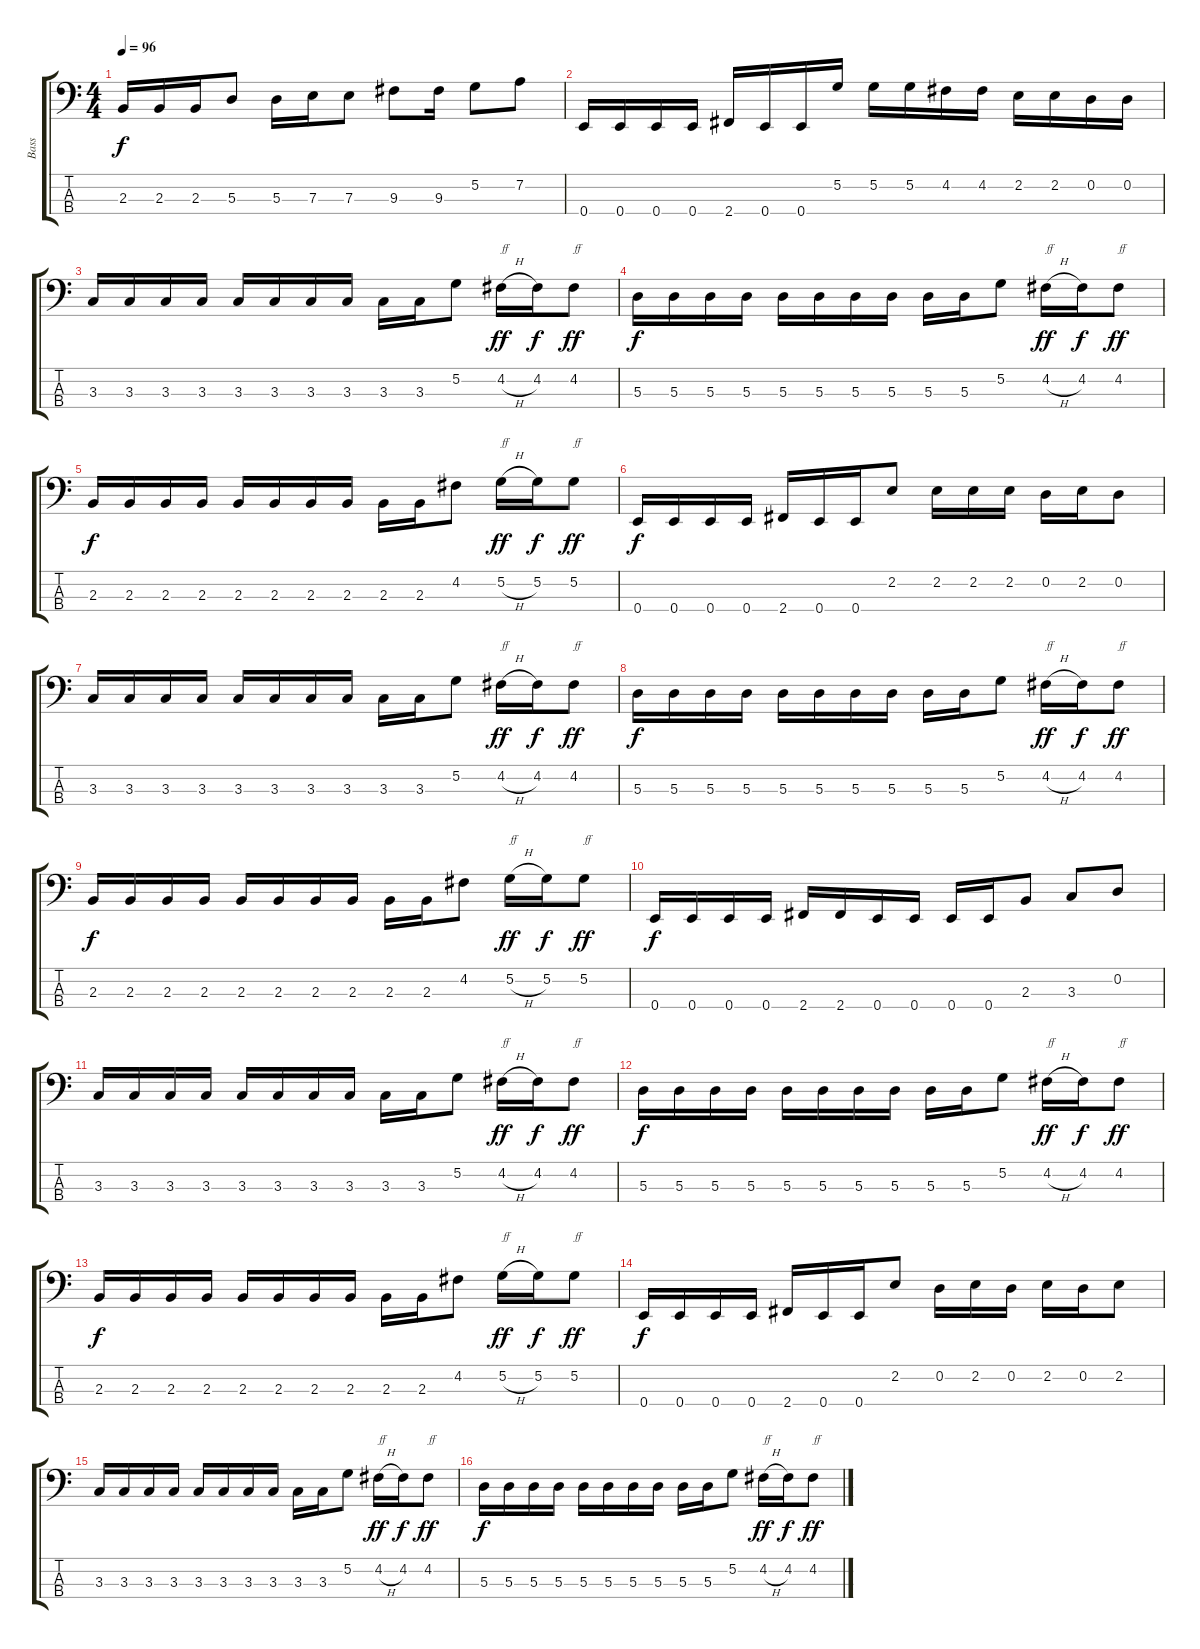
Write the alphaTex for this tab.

\track ("Bass" "Bass") {instrument electricbasspick}
\staff {score tabs}
\tuning (G2 D2 A1 E1) {hide}
\ts (4 4)
\tempo 96
\clef f4
\ks c
2.3.16{dy f} 2.3.16 2.3.16 5.3.8 5.3.16 7.3.16 7.3.8 9.3.8 9.3.16 5.2.8 7.2.8 |
0.4.16 0.4.16 0.4.16 0.4.16 2.4.16 0.4.16 0.4.16 5.2.16 5.2.16 5.2.16 4.2.16 4.2.16 2.2.16 2.2.16 0.2.16 0.2.16 |
3.3.16 3.3.16 3.3.16 3.3.16 3.3.16 3.3.16 3.3.16 3.3.16 3.3.16 3.3.16 5.2.8 4.2{h}.16{txt "ff" dy ff} 4.2.16{dy f} 4.2.8{txt "ff" dy ff} |
5.3.16{dy f} 5.3.16 5.3.16 5.3.16 5.3.16 5.3.16 5.3.16 5.3.16 5.3.16 5.3.16 5.2.8 4.2{h}.16{txt "ff" dy ff} 4.2.16{dy f} 4.2.8{txt "ff" dy ff} |
2.3.16{dy f} 2.3.16 2.3.16 2.3.16 2.3.16 2.3.16 2.3.16 2.3.16 2.3.16 2.3.16 4.2.8 5.2{h}.16{txt "ff" dy ff} 5.2.16{dy f} 5.2.8{txt "ff" dy ff} |
0.4.16{dy f} 0.4.16 0.4.16 0.4.16 2.4.16 0.4.16 0.4.16 2.2.8 2.2.16 2.2.16 2.2.16 0.2.16 2.2.16 0.2.8 |
3.3.16 3.3.16 3.3.16 3.3.16 3.3.16 3.3.16 3.3.16 3.3.16 3.3.16 3.3.16 5.2.8 4.2{h}.16{txt "ff" dy ff} 4.2.16{dy f} 4.2.8{txt "ff" dy ff} |
5.3.16{dy f} 5.3.16 5.3.16 5.3.16 5.3.16 5.3.16 5.3.16 5.3.16 5.3.16 5.3.16 5.2.8 4.2{h}.16{txt "ff" dy ff} 4.2.16{dy f} 4.2.8{txt "ff" dy ff} |
2.3.16{dy f} 2.3.16 2.3.16 2.3.16 2.3.16 2.3.16 2.3.16 2.3.16 2.3.16 2.3.16 4.2.8 5.2{h}.16{txt "ff" dy ff} 5.2.16{dy f} 5.2.8{txt "ff" dy ff} |
0.4.16{dy f} 0.4.16 0.4.16 0.4.16 2.4.16 2.4.16 0.4.16 0.4.16 0.4.16 0.4.16 2.3.8 3.3.8 0.2.8 |
3.3.16 3.3.16 3.3.16 3.3.16 3.3.16 3.3.16 3.3.16 3.3.16 3.3.16 3.3.16 5.2.8 4.2{h}.16{txt "ff" dy ff} 4.2.16{dy f} 4.2.8{txt "ff" dy ff} |
5.3.16{dy f} 5.3.16 5.3.16 5.3.16 5.3.16 5.3.16 5.3.16 5.3.16 5.3.16 5.3.16 5.2.8 4.2{h}.16{txt "ff" dy ff} 4.2.16{dy f} 4.2.8{txt "ff" dy ff} |
2.3.16{dy f} 2.3.16 2.3.16 2.3.16 2.3.16 2.3.16 2.3.16 2.3.16 2.3.16 2.3.16 4.2.8 5.2{h}.16{txt "ff" dy ff} 5.2.16{dy f} 5.2.8{txt "ff" dy ff} |
0.4.16{dy f} 0.4.16 0.4.16 0.4.16 2.4.16 0.4.16 0.4.16 2.2.8 0.2.16 2.2.16 0.2.16 2.2.16 0.2.16 2.2.8 |
3.3.16 3.3.16 3.3.16 3.3.16 3.3.16 3.3.16 3.3.16 3.3.16 3.3.16 3.3.16 5.2.8 4.2{h}.16{txt "ff" dy ff} 4.2.16{dy f} 4.2.8{txt "ff" dy ff} |
5.3.16{dy f} 5.3.16 5.3.16 5.3.16 5.3.16 5.3.16 5.3.16 5.3.16 5.3.16 5.3.16 5.2.8 4.2{h}.16{txt "ff" dy ff} 4.2.16{dy f} 4.2.8{txt "ff" dy ff}
